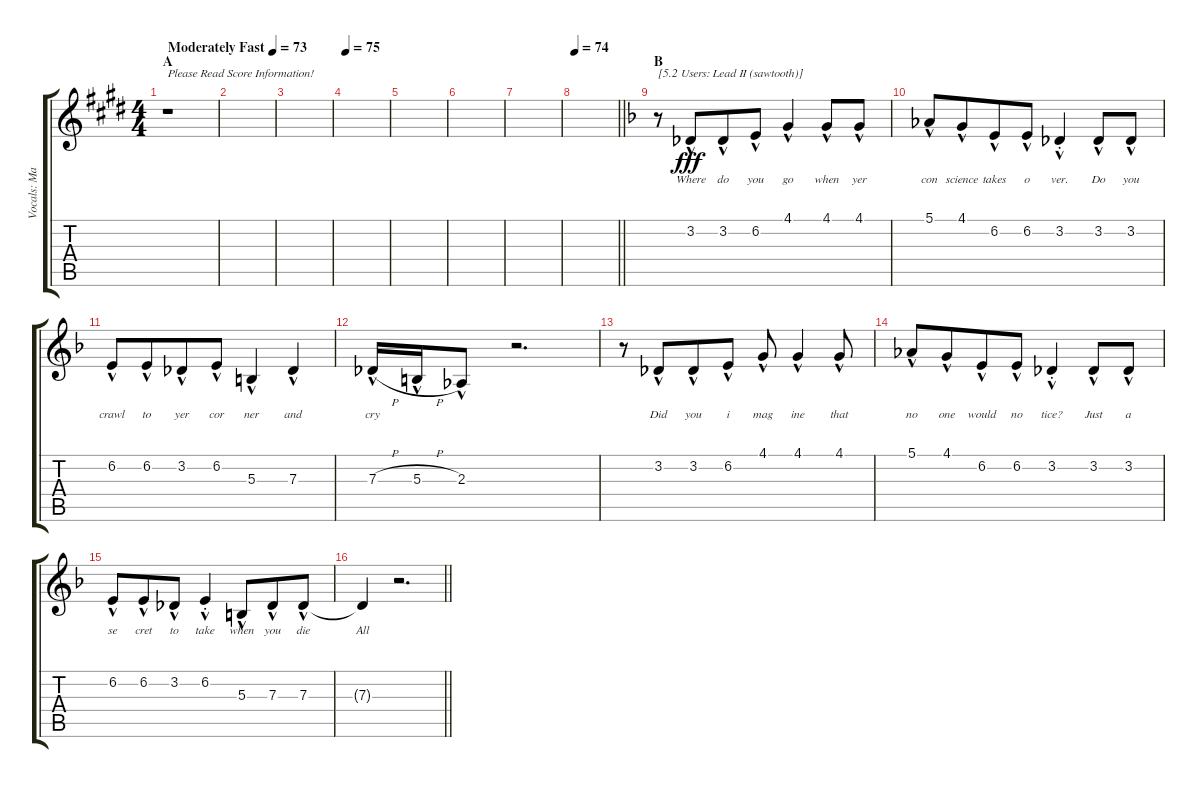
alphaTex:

\track ("Vocals: Martin" "Vocals: Ma") {instrument lead2sawtooth}
\staff {score tabs}
\tuning (Eb4 Bb3 Gb3 Db3 Ab2 Eb2) {hide}
\ts (4 4)
\section ("" "A")
\tempo (73 "Moderately Fast")
\clef g2
\ks e
r.1{txt "Please Read Score Information!" dy fff instrument lead2sawtooth} |
|
|
\tempo 75
|
|
|
|
\tempo 74
\barLineRight lightlight
|
\section ("" "B")
\ks f
r.8{txt "[5.2 Users: Lead II (sawtooth)]"} 3.2{hac}.8{lyrics (0 "Where") lyrics (1 "") lyrics (2 "") lyrics (3 "") lyrics (4 "") beam merge} 3.2{hac}.8{lyrics (0 "do") lyrics (1 "") lyrics (2 "") lyrics (3 "") lyrics (4 "")} 6.2{hac}.8{lyrics (0 "you") lyrics (1 "") lyrics (2 "") lyrics (3 "") lyrics (4 "")} 4.1{hac}.4{lyrics (0 "go") lyrics (1 "") lyrics (2 "") lyrics (3 "") lyrics (4 "")} 4.1{hac}.8{lyrics (0 "when") lyrics (1 "") lyrics (2 "") lyrics (3 "") lyrics (4 "")} 4.1{hac}.8{lyrics (0 "yer") lyrics (1 "") lyrics (2 "") lyrics (3 "") lyrics (4 "")} |
5.1{hac}.8{lyrics (0 "con") lyrics (1 "") lyrics (2 "") lyrics (3 "") lyrics (4 "")} 4.1{hac}.8{lyrics (0 "science") lyrics (1 "") lyrics (2 "") lyrics (3 "") lyrics (4 "") beam merge} 6.2{hac}.8{lyrics (0 "takes") lyrics (1 "") lyrics (2 "") lyrics (3 "") lyrics (4 "")} 6.2{hac}.8{lyrics (0 "o") lyrics (1 "") lyrics (2 "") lyrics (3 "") lyrics (4 "")} 3.2{hac st}.4{lyrics (0 "ver.") lyrics (1 "") lyrics (2 "") lyrics (3 "") lyrics (4 "")} 3.2{hac}.8{lyrics (0 "Do") lyrics (1 "") lyrics (2 "") lyrics (3 "") lyrics (4 "")} 3.2{hac}.8{lyrics (0 "you") lyrics (1 "") lyrics (2 "") lyrics (3 "") lyrics (4 "")} |
6.2{hac}.8{lyrics (0 "crawl") lyrics (1 "") lyrics (2 "") lyrics (3 "") lyrics (4 "")} 6.2{hac}.8{lyrics (0 "to") lyrics (1 "") lyrics (2 "") lyrics (3 "") lyrics (4 "") beam merge} 3.2{hac}.8{lyrics (0 "yer") lyrics (1 "") lyrics (2 "") lyrics (3 "") lyrics (4 "")} 6.2{hac}.8{lyrics (0 "cor") lyrics (1 "") lyrics (2 "") lyrics (3 "") lyrics (4 "")} 5.3{hac}.4{lyrics (0 "ner") lyrics (1 "") lyrics (2 "") lyrics (3 "") lyrics (4 "")} 7.3{hac}.4{lyrics (0 "and") lyrics (1 "") lyrics (2 "") lyrics (3 "") lyrics (4 "")} |
7.3{h hac}.16{lyrics (0 "cry") lyrics (1 "") lyrics (2 "") lyrics (3 "") lyrics (4 "")} 5.3{h hac}.16{lyrics (0 "") lyrics (1 "") lyrics (2 "") lyrics (3 "") lyrics (4 "")} 2.3{hac}.8{lyrics (0 "") lyrics (1 "") lyrics (2 "") lyrics (3 "") lyrics (4 "")} r.2{d} |
r.8 3.2{hac}.8{lyrics (0 "Did") lyrics (1 "") lyrics (2 "") lyrics (3 "") lyrics (4 "") beam merge} 3.2{hac}.8{lyrics (0 "you") lyrics (1 "") lyrics (2 "") lyrics (3 "") lyrics (4 "")} 6.2{hac}.8{lyrics (0 "i") lyrics (1 "") lyrics (2 "") lyrics (3 "") lyrics (4 "")} 4.1{hac}.8{lyrics (0 "mag") lyrics (1 "") lyrics (2 "") lyrics (3 "") lyrics (4 "")} 4.1{hac}.4{lyrics (0 "ine") lyrics (1 "") lyrics (2 "") lyrics (3 "") lyrics (4 "")} 4.1{hac}.8{lyrics (0 "that") lyrics (1 "") lyrics (2 "") lyrics (3 "") lyrics (4 "")} |
5.1{hac}.8{lyrics (0 "no") lyrics (1 "") lyrics (2 "") lyrics (3 "") lyrics (4 "")} 4.1{hac}.8{lyrics (0 "one") lyrics (1 "") lyrics (2 "") lyrics (3 "") lyrics (4 "") beam merge} 6.2{hac}.8{lyrics (0 "would") lyrics (1 "") lyrics (2 "") lyrics (3 "") lyrics (4 "")} 6.2{hac}.8{lyrics (0 "no") lyrics (1 "") lyrics (2 "") lyrics (3 "") lyrics (4 "")} 3.2{hac st}.4{lyrics (0 "tice?") lyrics (1 "") lyrics (2 "") lyrics (3 "") lyrics (4 "")} 3.2{hac}.8{lyrics (0 "Just") lyrics (1 "") lyrics (2 "") lyrics (3 "") lyrics (4 "")} 3.2{hac}.8{lyrics (0 "a") lyrics (1 "") lyrics (2 "") lyrics (3 "") lyrics (4 "")} |
6.2{hac}.8{lyrics (0 "se") lyrics (1 "") lyrics (2 "") lyrics (3 "") lyrics (4 "")} 6.2{hac}.8{lyrics (0 "cret") lyrics (1 "") lyrics (2 "") lyrics (3 "") lyrics (4 "") beam merge} 3.2{hac}.8{lyrics (0 "to") lyrics (1 "") lyrics (2 "") lyrics (3 "") lyrics (4 "")} 6.2{hac st}.4{lyrics (0 "take") lyrics (1 "") lyrics (2 "") lyrics (3 "") lyrics (4 "")} 5.3{hac}.8{lyrics (0 "when") lyrics (1 "") lyrics (2 "") lyrics (3 "") lyrics (4 "") beam merge} 7.3{hac}.8{lyrics (0 "you") lyrics (1 "") lyrics (2 "") lyrics (3 "") lyrics (4 "")} 7.3{hac}.8{lyrics (0 "die") lyrics (1 "") lyrics (2 "") lyrics (3 "") lyrics (4 "")} |
\barLineRight lightlight
7.3{t}.4{lyrics (0 "All") lyrics (1 "") lyrics (2 "") lyrics (3 "") lyrics (4 "")} r.2{d}
